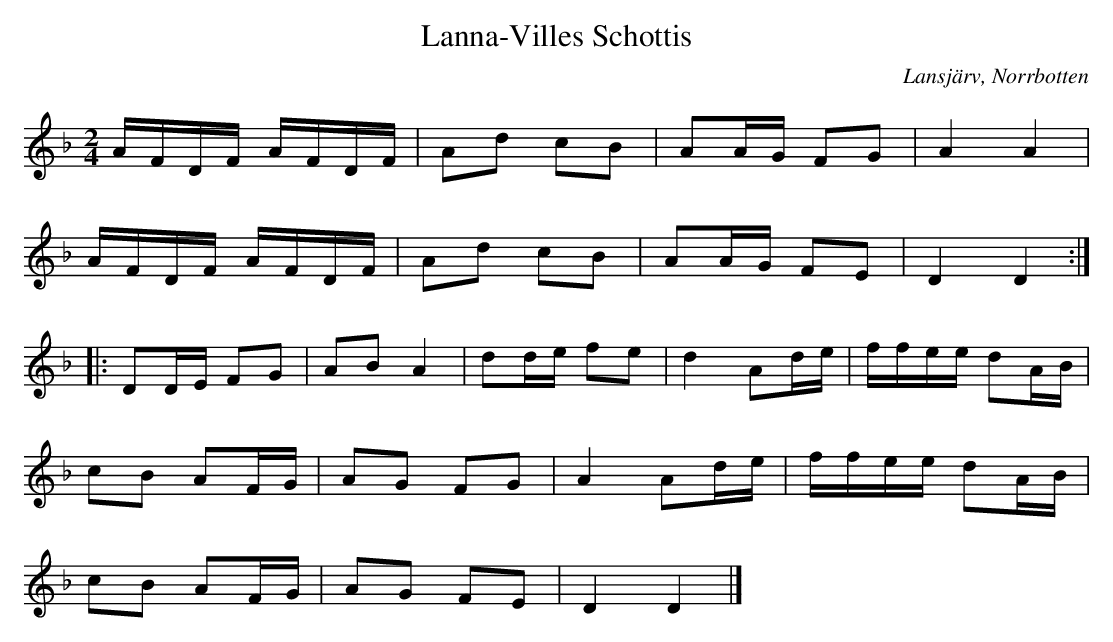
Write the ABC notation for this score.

X:1
T:Lanna-Villes Schottis
O:Lansjärv, Norrbotten
M:2/4
L:1/8
K:Dm
 A/2F/2D/2F/2 A/2F/2D/2F/2|Ad cB|AA/2G/2 FG|A2A2|
A/2F/2D/2F/2 A/2F/2D/2F/2|Ad cB|AA/2G/2 FE|D2D2::
DD/2E/2 FG|AB A2|dd/2e/2 fe|d2 Ad/2e/2|f/2f/2e/2e/2 dA/2B/2|
cB AF/2G/2|AG FG|A2 Ad/2e/2|f/2f/2e/2e/2 dA/2B/2|
cB AF/2G/2|AG FE|D2D2|]
